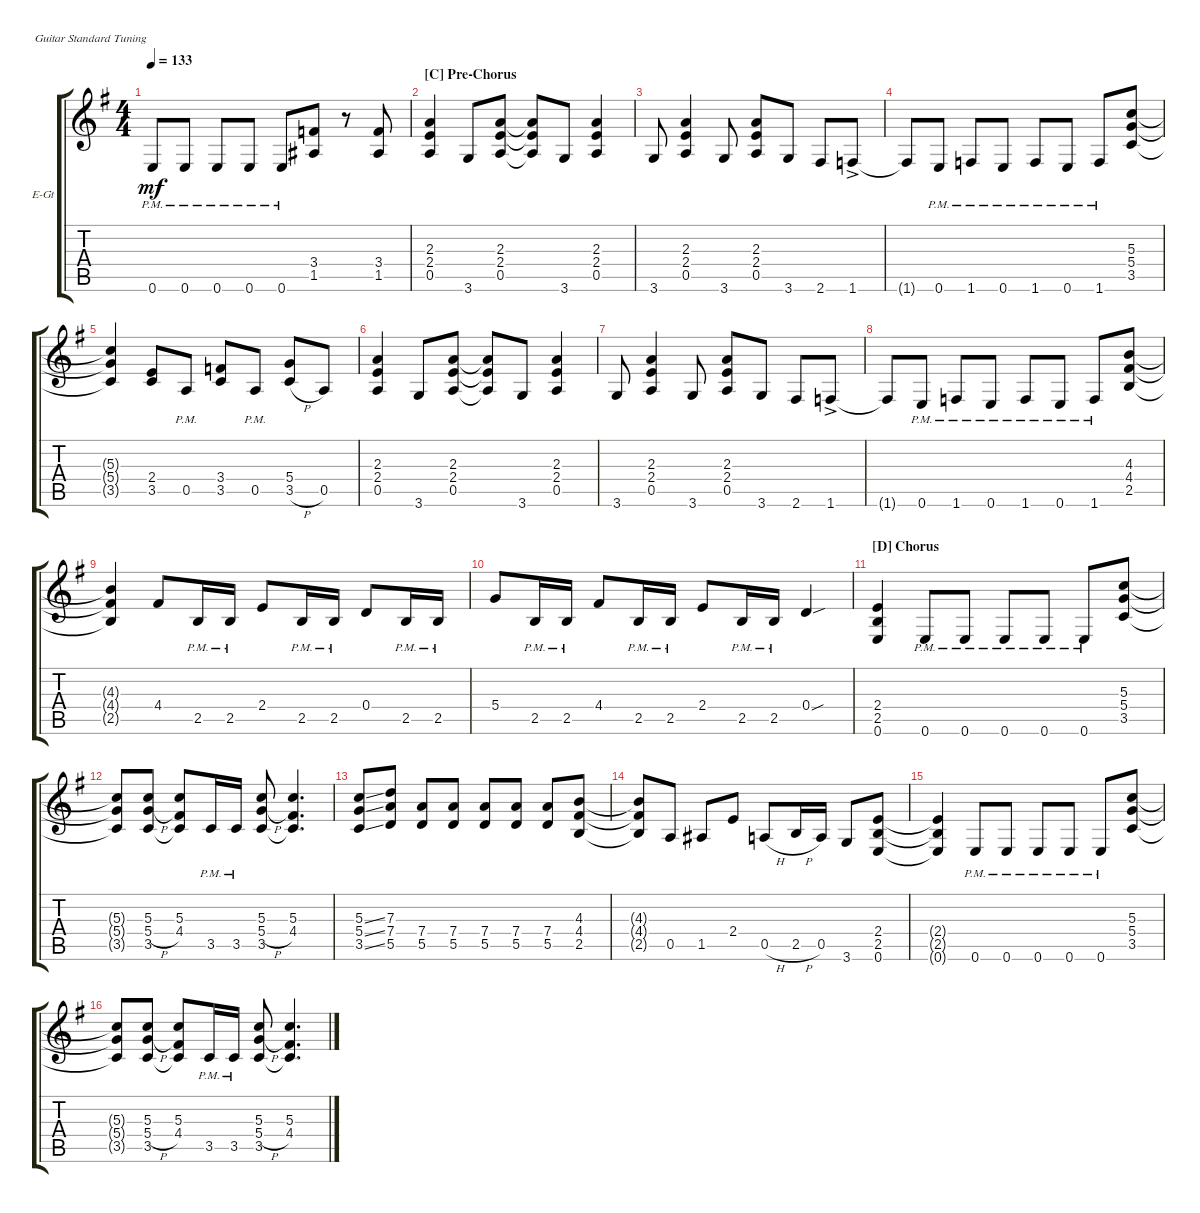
\bracketExtendMode groupsimilarinstruments
\firstSystemTrackNameOrientation horizontal
\otherSystemsTrackNameOrientation horizontal
\track ("Gtr 1" "E-Gt") {instrument acousticgrandpiano}
\staff {score tabs}
\tuning (E4 B3 G3 D3 A2 E2)
\displaytranspose 12
\ts (4 4)
\tempo 133
\clef g2
\ks g
0.6{pm}.8{dy mf} 0.6{pm}.8 0.6{pm}.8 0.6{pm}.8 0.6{pm}.8 (3.4 1.5).8 r.8 (3.4 1.5).8 |
\section ("C" "Pre-Chorus")
(2.3 2.4 0.5).4 3.6.8 (2.3 2.4 0.5).8 (2.3{t} 2.4{t} 0.5{t}).8 3.6.8 (2.3 2.4 0.5).4 |
3.6.8 (2.3 2.4 0.5).4 3.6.8 (2.3 2.4 0.5).8 3.6.8 2.6.8 1.6{ac}.8 |
1.6{t}.8 0.6{pm}.8 1.6{pm}.8 0.6{pm}.8 1.6{pm}.8 0.6{pm}.8 1.6{pm}.8 (5.3 5.4 3.5).8 |
(5.3{t} 5.4{t} 3.5{t}).4 (2.4 3.5).8 0.5{pm}.8 (3.4 3.5).8 0.5{pm}.8 (5.4 3.5{h}).8 0.5.8 |
(2.3 2.4 0.5).4 3.6.8 (2.3 2.4 0.5).8 (2.3{t} 2.4{t} 0.5{t}).8 3.6.8 (2.3 2.4 0.5).4 |
3.6.8 (2.3 2.4 0.5).4 3.6.8 (2.3 2.4 0.5).8 3.6.8 2.6.8 1.6{ac}.8 |
1.6{t}.8 0.6{pm}.8 1.6{pm}.8 0.6{pm}.8 1.6{pm}.8 0.6{pm}.8 1.6{pm}.8 (4.3 4.4 2.5).8 |
(4.3{t} 4.4{t} 2.5{t}).4 4.4.8 2.5{pm}.16 2.5{pm}.16 2.4.8 2.5{pm}.16 2.5{pm}.16 0.4.8 2.5{pm}.16 2.5{pm}.16 |
5.4.8 2.5{pm}.16 2.5{pm}.16 4.4.8 2.5{pm}.16 2.5{pm}.16 2.4.8 2.5{pm}.16 2.5{pm}.16 0.4{sou}.4 |
\section ("D" "Chorus")
(2.4 2.5 0.6).4 0.6{pm}.8 0.6{pm}.8 0.6{pm}.8 0.6{pm}.8 0.6{pm}.8 (5.3 5.4 3.5).8 |
(5.3{t} 5.4{t} 3.5{t}).8 (5.3 5.4{h} 3.5).8 (5.3 4.4 3.5{t}).8 3.5{pm}.16 3.5{pm}.16 (5.3 5.4{h} 3.5).8 (5.3 4.4 3.5{t}).4{d} |
(5.3{ss} 5.4{ss} 3.5{ss}).8 (7.3 7.4 5.5).8 (7.4 5.5).8 (7.4 5.5).8 (7.4 5.5).8 (7.4 5.5).8 (7.4 5.5).8 (4.3 4.4 2.5).8 |
(4.3{t} 4.4{t} 2.5{t}).8 0.5.8 1.5.8 2.4.8 0.5{h}.8 2.5{h}.16 0.5.16 3.6.8 (2.4 2.5 0.6).8 |
(2.4{t} 2.5{t} 0.6{t}).4 0.6{pm}.8 0.6{pm}.8 0.6{pm}.8 0.6{pm}.8 0.6{pm}.8 (5.3 5.4 3.5).8 |
(5.3{t} 5.4{t} 3.5{t}).8 (5.3 5.4{h} 3.5).8 (5.3 4.4 3.5{t}).8 3.5{pm}.16 3.5{pm}.16 (5.3 5.4{h} 3.5).8 (5.3 4.4 3.5{t}).4{d}
